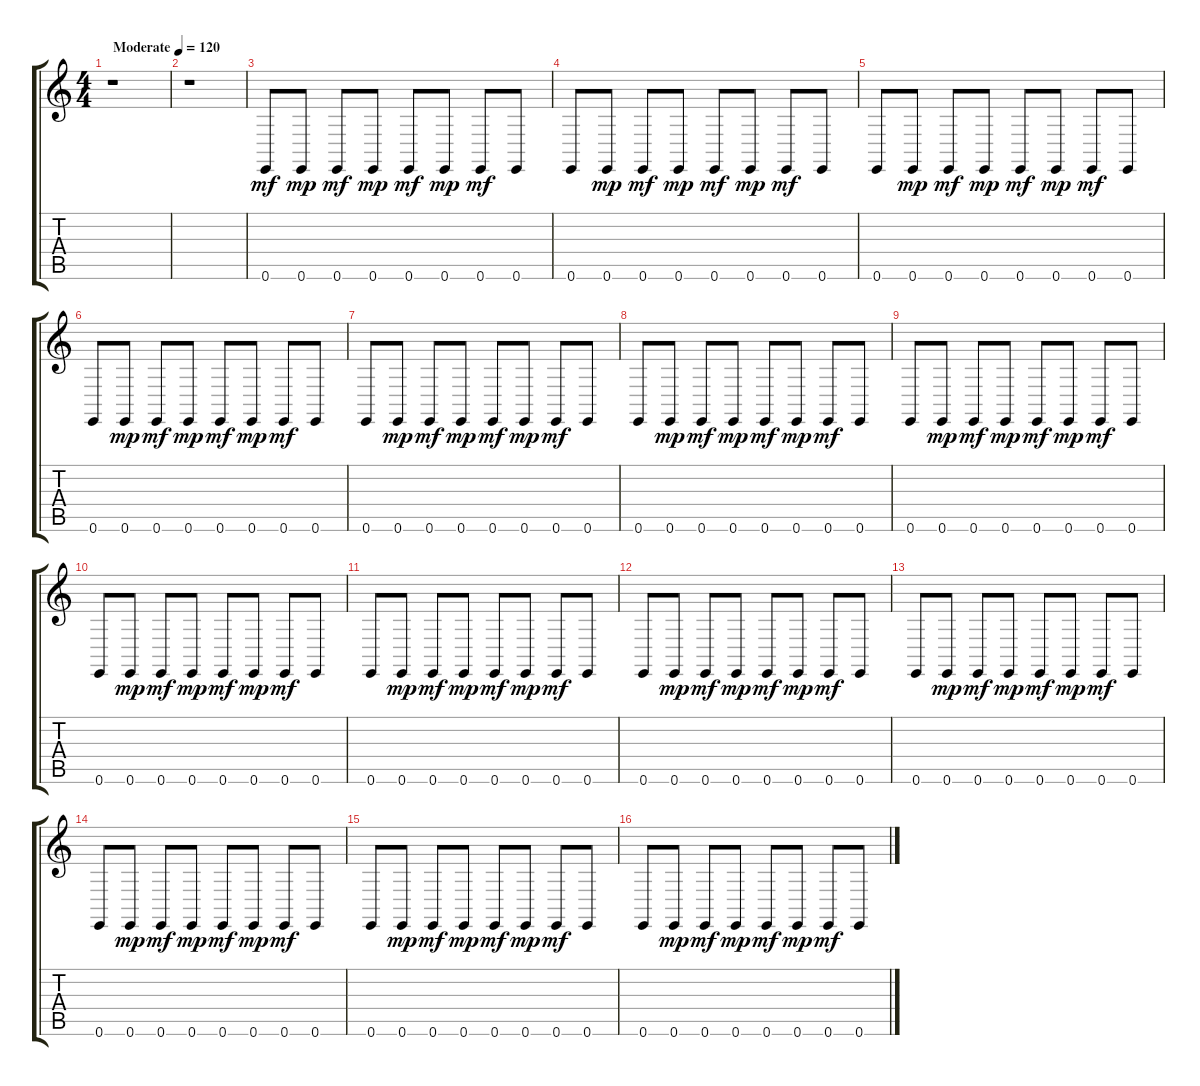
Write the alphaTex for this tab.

\track "" {instrument melodictom}
\staff {score tabs}
\tuning (E4 B3 G3 D3 A2 E2) {hide}
\ts (4 4)
\tempo (120 "Moderate")
\tempo 126
\tempo (120 "Moderate")
\clef g2
\ks c
r.1{dy mf instrument melodictom} |
r.1 |
0.6.8 0.6.8{dy mp} 0.6.8{dy mf} 0.6.8{dy mp} 0.6.8{dy mf} 0.6.8{dy mp} 0.6.8{dy mf} 0.6.8 |
0.6.8 0.6.8{dy mp} 0.6.8{dy mf} 0.6.8{dy mp} 0.6.8{dy mf} 0.6.8{dy mp} 0.6.8{dy mf} 0.6.8 |
0.6.8 0.6.8{dy mp} 0.6.8{dy mf} 0.6.8{dy mp} 0.6.8{dy mf} 0.6.8{dy mp} 0.6.8{dy mf} 0.6.8 |
0.6.8 0.6.8{dy mp} 0.6.8{dy mf} 0.6.8{dy mp} 0.6.8{dy mf} 0.6.8{dy mp} 0.6.8{dy mf} 0.6.8 |
0.6.8 0.6.8{dy mp} 0.6.8{dy mf} 0.6.8{dy mp} 0.6.8{dy mf} 0.6.8{dy mp} 0.6.8{dy mf} 0.6.8 |
0.6.8 0.6.8{dy mp} 0.6.8{dy mf} 0.6.8{dy mp} 0.6.8{dy mf} 0.6.8{dy mp} 0.6.8{dy mf} 0.6.8 |
0.6.8 0.6.8{dy mp} 0.6.8{dy mf} 0.6.8{dy mp} 0.6.8{dy mf} 0.6.8{dy mp} 0.6.8{dy mf} 0.6.8 |
0.6.8 0.6.8{dy mp} 0.6.8{dy mf} 0.6.8{dy mp} 0.6.8{dy mf} 0.6.8{dy mp} 0.6.8{dy mf} 0.6.8 |
0.6.8 0.6.8{dy mp} 0.6.8{dy mf} 0.6.8{dy mp} 0.6.8{dy mf} 0.6.8{dy mp} 0.6.8{dy mf} 0.6.8 |
0.6.8 0.6.8{dy mp} 0.6.8{dy mf} 0.6.8{dy mp} 0.6.8{dy mf} 0.6.8{dy mp} 0.6.8{dy mf} 0.6.8 |
0.6.8 0.6.8{dy mp} 0.6.8{dy mf} 0.6.8{dy mp} 0.6.8{dy mf} 0.6.8{dy mp} 0.6.8{dy mf} 0.6.8 |
0.6.8 0.6.8{dy mp} 0.6.8{dy mf} 0.6.8{dy mp} 0.6.8{dy mf} 0.6.8{dy mp} 0.6.8{dy mf} 0.6.8 |
0.6.8 0.6.8{dy mp} 0.6.8{dy mf} 0.6.8{dy mp} 0.6.8{dy mf} 0.6.8{dy mp} 0.6.8{dy mf} 0.6.8 |
0.6.8 0.6.8{dy mp} 0.6.8{dy mf} 0.6.8{dy mp} 0.6.8{dy mf} 0.6.8{dy mp} 0.6.8{dy mf} 0.6.8
